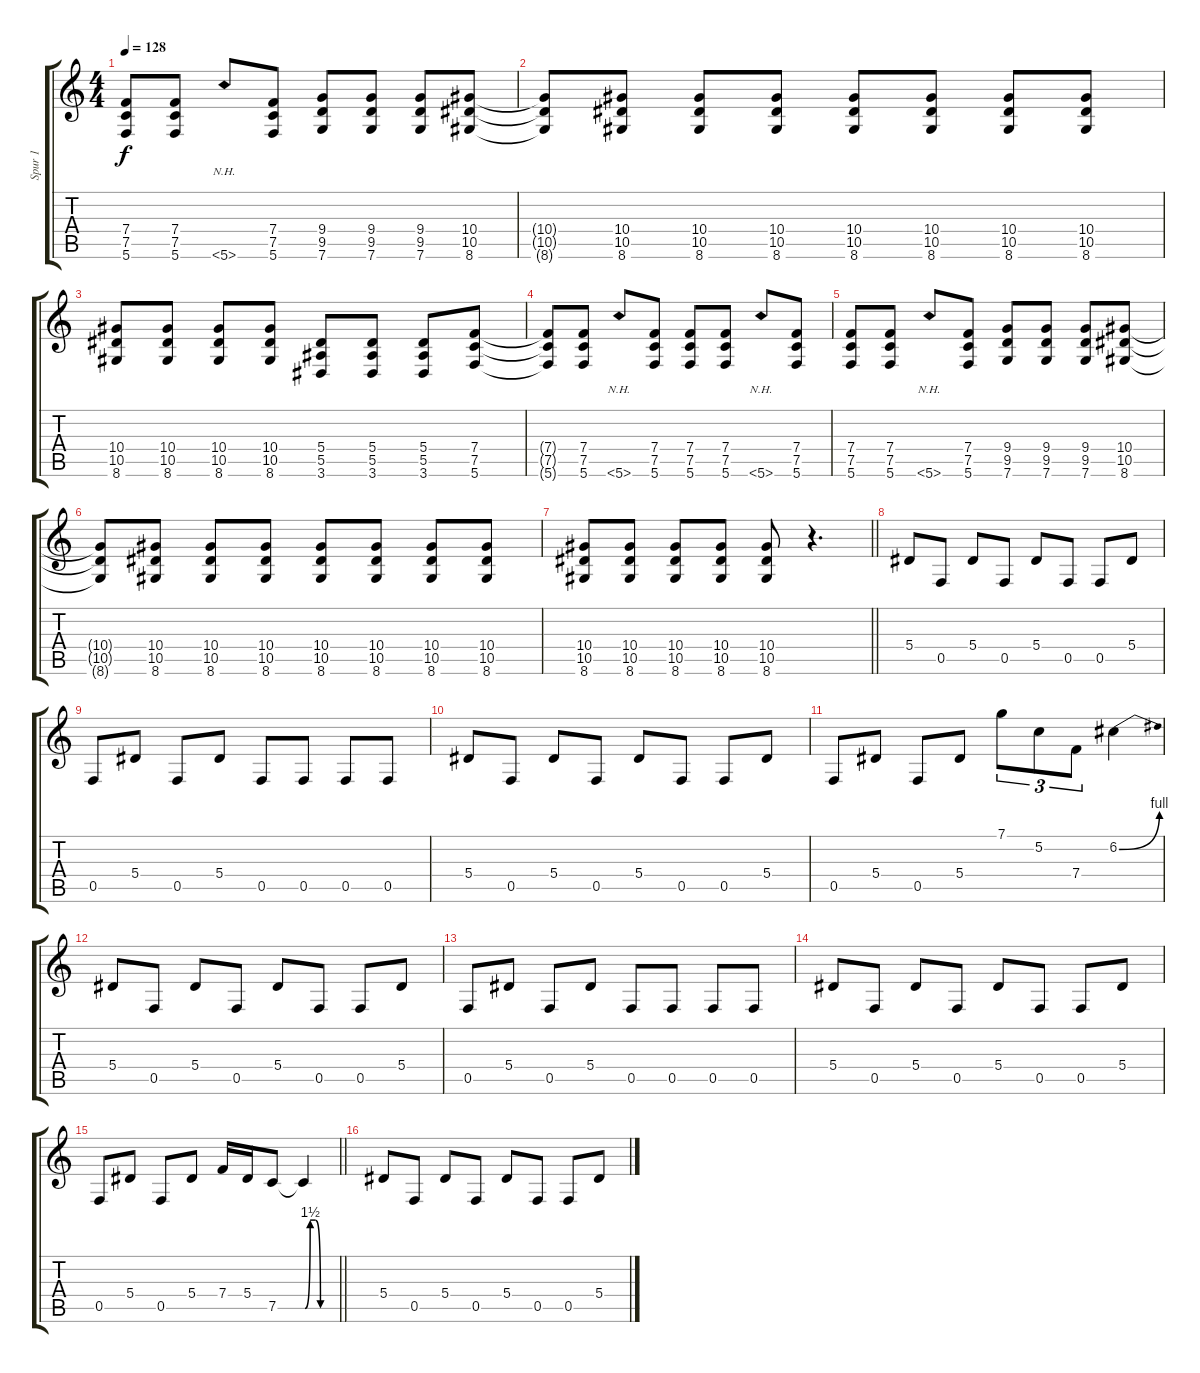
\track ("Spur 1" "Spur 1") {instrument distortionguitar}
\staff {score tabs}
\tuning (C4 G3 Eb3 Bb2 F2 C2) {hide}
\ts (4 4)
\tempo 128
\clef g2
\ks c
(7.4 7.5 5.6).8{dy f} (7.4 7.5 5.6).8 5.6{nh}.8 (7.4 7.5 5.6).8 (9.4 9.5 7.6).8 (9.4 9.5 7.6).8 (9.4 9.5 7.6).8 (10.4 10.5 8.6).8 |
(10.4{t} 10.5{t} 8.6{t}).8 (10.4 10.5 8.6).8 (10.4 10.5 8.6).8 (10.4 10.5 8.6).8 (10.4 10.5 8.6).8 (10.4 10.5 8.6).8 (10.4 10.5 8.6).8 (10.4 10.5 8.6).8 |
(10.4 10.5 8.6).8 (10.4 10.5 8.6).8 (10.4 10.5 8.6).8 (10.4 10.5 8.6).8 (5.4 5.5 3.6).8 (5.4 5.5 3.6).8 (5.4 5.5 3.6).8 (7.4 7.5 5.6).8 |
(7.4{t} 7.5{t} 5.6{t}).8 (7.4 7.5 5.6).8 5.6{nh}.8 (7.4 7.5 5.6).8 (7.4 7.5 5.6).8 (7.4 7.5 5.6).8 5.6{nh}.8 (7.4 7.5 5.6).8 |
(7.4 7.5 5.6).8 (7.4 7.5 5.6).8 5.6{nh}.8 (7.4 7.5 5.6).8 (9.4 9.5 7.6).8 (9.4 9.5 7.6).8 (9.4 9.5 7.6).8 (10.4 10.5 8.6).8 |
(10.4{t} 10.5{t} 8.6{t}).8 (10.4 10.5 8.6).8 (10.4 10.5 8.6).8 (10.4 10.5 8.6).8 (10.4 10.5 8.6).8 (10.4 10.5 8.6).8 (10.4 10.5 8.6).8 (10.4 10.5 8.6).8 |
\barLineRight lightlight
(10.4 10.5 8.6).8 (10.4 10.5 8.6).8 (10.4 10.5 8.6).8 (10.4 10.5 8.6).8 (10.4 10.5 8.6).8 r.4{d} |
5.4.8 0.5.8 5.4.8 0.5.8 5.4.8 0.5.8 0.5.8 5.4.8 |
0.5.8 5.4.8 0.5.8 5.4.8 0.5.8 0.5.8 0.5.8 0.5.8 |
5.4.8 0.5.8 5.4.8 0.5.8 5.4.8 0.5.8 0.5.8 5.4.8 |
0.5.8 5.4.8 0.5.8 5.4.8 7.1.8{tu (3 2)} 5.2.8{tu (3 2)} 7.4.8{tu (3 2)} 6.2{be (bend 0 0 60 4)}.4 |
5.4.8 0.5.8 5.4.8 0.5.8 5.4.8 0.5.8 0.5.8 5.4.8 |
0.5.8 5.4.8 0.5.8 5.4.8 0.5.8 0.5.8 0.5.8 0.5.8 |
5.4.8 0.5.8 5.4.8 0.5.8 5.4.8 0.5.8 0.5.8 5.4.8 |
\barLineRight lightlight
0.5.8 5.4.8 0.5.8 5.4.8 7.4.16 5.4.16 7.5.8 7.5{be (custom 0 0 10 6 20 6 30 0 60 0) t}.4 |
5.4.8 0.5.8 5.4.8 0.5.8 5.4.8 0.5.8 0.5.8 5.4.8
